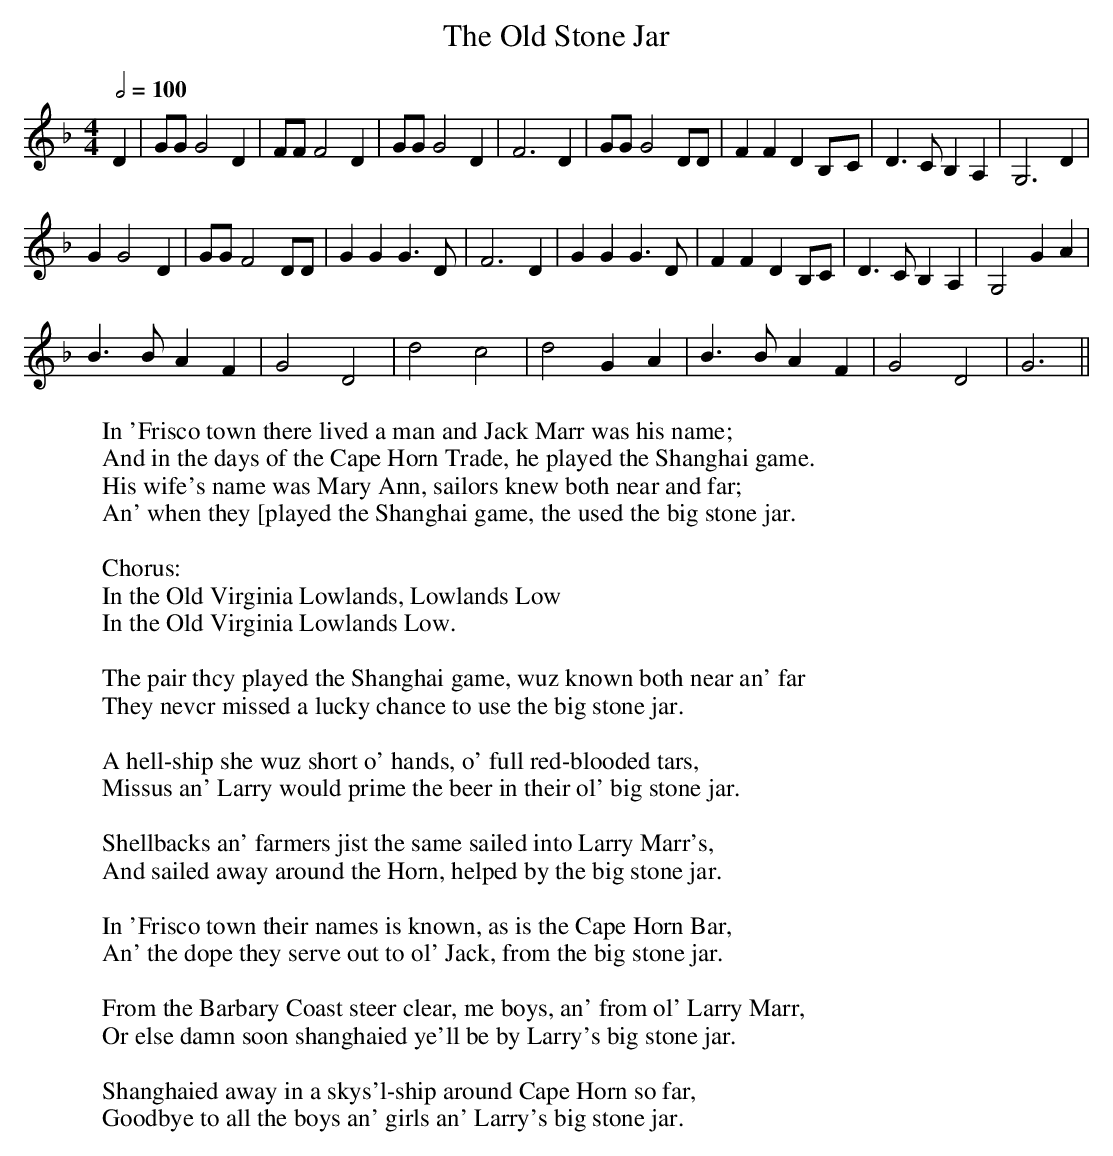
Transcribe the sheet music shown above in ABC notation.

X:1
T:Old Stone Jar, The
M:4/4
L:1/8
Q:2/4=100
W:In 'Frisco town there lived a man and Jack Marr was his name;
W:And in the days of the Cape Horn Trade, he played the Shanghai game.
W:His wife's name was Mary Ann, sailors knew both near and far;
W:An' when they [played the Shanghai game, the used the big stone jar.
W:
W:  Chorus:
W:  In the Old Virginia Lowlands, Lowlands Low
W:  In the Old Virginia Lowlands Low.
W:
W:The pair thcy played the Shanghai game, wuz known both near an' far
W:They nevcr missed a lucky chance to use the big stone jar.
W:
W:A hell-ship she wuz short o' hands, o' full red-blooded tars,
W:Missus an' Larry would prime the beer in their ol' big stone jar.
W:
W:Shellbacks an' farmers jist the same sailed into Larry Marr's,
W:And sailed away around the Horn, helped by the big stone jar.
W:
W:In 'Frisco town their names is known, as is the Cape Horn Bar,
W:An' the dope they serve out to ol' Jack, from the big stone jar.
W:
W:From the Barbary Coast steer clear, me boys, an' from ol' Larry Marr,
W:Or else damn soon shanghaied ye'll be by Larry's big stone jar.
W:
W:Shanghaied away in a skys'l-ship around Cape Horn so far,
W:Goodbye to all the boys an' girls an' Larry's big stone jar.
K:F
D2|GGG4D2|FFF4D2|GGG4D2|F6D2|\
GGG4DD|F2F2 D2B,-C|D3C B,2A,2|G,6 D2|
G2G4D2|GGF4DD|G2G2 G3D|F6D2|\
G2G2 G3D|F2F2 D2B,C|D3C B,2A,2|G,4 G2A2 |
B3B A2F2|G4 D4|d4 c4|d4 G2A2|\
B3B A2F2|G4 D4|G6||
